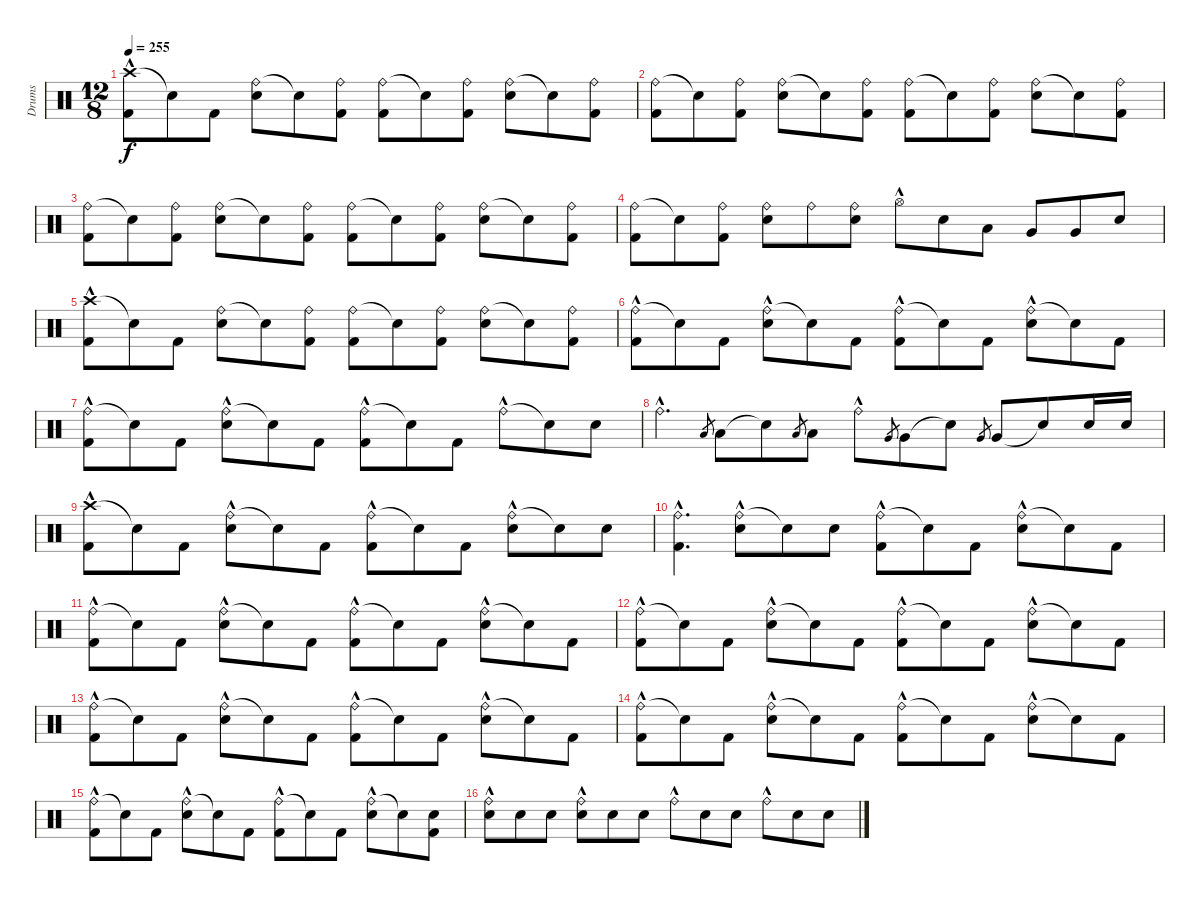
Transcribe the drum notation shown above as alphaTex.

\track ("Drums" "Drums") {instrument percussion}
\staff {score}
\articulation defaults
\ts (12 8)
\tempo 255
\clef neutral
\ks c
("Crash high (hit)"{hac} "Kick (hit) 2").8{dy f} "Snare (hit)"{t}.8 "Kick (hit) 2".8 ("Ride (bell)" "Electric Snare (hit)").8 "Snare (hit)"{t}.8 ("Ride (bell)" "Kick (hit) 2").8 ("Ride (bell)" "Kick (hit) 2").8 "Snare (hit)"{t}.8 ("Ride (bell)" "Kick (hit) 2").8 ("Ride (bell)" "Electric Snare (hit)").8 "Snare (hit)"{t}.8 ("Ride (bell)" "Kick (hit) 2").8 |
("Ride (bell)" "Kick (hit) 2").8 "Snare (hit)"{t}.8 ("Ride (bell)" "Kick (hit) 2").8 ("Ride (bell)" "Electric Snare (hit)").8 "Snare (hit)"{t}.8 ("Ride (bell)" "Kick (hit) 2").8 ("Ride (bell)" "Kick (hit) 2").8 "Snare (hit)"{t}.8 ("Ride (bell)" "Kick (hit) 2").8 ("Ride (bell)" "Electric Snare (hit)").8 "Snare (hit)"{t}.8 ("Ride (bell)" "Kick (hit) 2").8 |
("Ride (bell)" "Kick (hit) 2").8 "Snare (hit)"{t}.8 ("Ride (bell)" "Kick (hit) 2").8 ("Ride (bell)" "Electric Snare (hit)").8 "Snare (hit)"{t}.8 ("Ride (bell)" "Kick (hit) 2").8 ("Ride (bell)" "Kick (hit) 2").8 "Snare (hit)"{t}.8 ("Ride (bell)" "Kick (hit) 2").8 ("Ride (bell)" "Electric Snare (hit)").8 "Snare (hit)"{t}.8 ("Ride (bell)" "Kick (hit) 2").8 |
("Ride (bell)" "Kick (hit) 2").8 "Snare (hit)"{t}.8 ("Ride (bell)" "Kick (hit) 2").8 ("Ride (bell)" "Electric Snare (hit)").8 "Ride (bell)".8 ("Ride (bell)" "Electric Snare (hit)").8 "Hi-Hat (open)"{hac}.8 "Electric Snare (hit)".8 "Low Tom (hit)".8 "Very Low Tom (hit)".8 "Very Low Tom (hit)".8 "Electric Snare (hit)".8 |
("Crash high (hit)"{hac} "Kick (hit) 2").8 "Snare (hit)"{t}.8 "Kick (hit) 2".8 ("Ride (bell)" "Electric Snare (hit)").8 "Snare (hit)"{t}.8 ("Ride (bell)" "Kick (hit) 2").8 ("Ride (bell)" "Kick (hit) 2").8 "Snare (hit)"{t}.8 ("Ride (bell)" "Kick (hit) 2").8 ("Ride (bell)" "Electric Snare (hit)").8 "Snare (hit)"{t}.8 ("Ride (bell)" "Kick (hit) 2").8 |
("Ride (bell)"{hac} "Kick (hit) 2").8 "Snare (hit)"{t}.8 "Kick (hit) 2".8 ("Ride (bell)"{hac} "Electric Snare (hit)").8 "Snare (hit)"{t}.8 "Kick (hit) 2".8 ("Ride (bell)"{hac} "Kick (hit) 2").8 "Snare (hit)"{t}.8 "Kick (hit) 2".8 ("Ride (bell)"{hac} "Electric Snare (hit)").8 "Snare (hit)"{t}.8 "Kick (hit) 2".8 |
("Ride (bell)"{hac} "Kick (hit) 2").8 "Snare (hit)"{t}.8 "Kick (hit) 2".8 ("Ride (bell)"{hac} "Electric Snare (hit)").8 "Snare (hit)"{t}.8 "Kick (hit) 2".8 ("Ride (bell)"{hac} "Kick (hit) 2").8 "Snare (hit)"{t}.8 "Kick (hit) 2".8 "Ride (bell)"{hac}.8 "Snare (hit)"{t}.8 "Electric Snare (hit)".8 |
"Ride (bell)"{hac}.4{d} "Low Tom (hit)".8{gr} "Low Tom (hit)".8 "Snare (hit)"{t}.8 "Low Tom (hit)".8{gr} "Low Tom (hit)".8 "Ride (bell)"{hac}.8 "Very Low Tom (hit)".8{gr} "Very Low Tom (hit)".8 "Snare (hit)"{t}.8 "Very Low Tom (hit)".8{gr} "Very Low Tom (hit)".8 "Snare (hit)"{t}.8 "Electric Snare (hit)".16 "Electric Snare (hit)".16 |
("Crash high (hit)"{hac} "Kick (hit) 2").8 "Snare (hit)"{t}.8 "Kick (hit) 2".8 ("Ride (bell)"{hac} "Electric Snare (hit)").8 "Snare (hit)"{t}.8 "Kick (hit) 2".8 ("Ride (bell)"{hac} "Kick (hit) 2").8 "Snare (hit)"{t}.8 "Kick (hit) 2".8 ("Ride (bell)"{hac} "Electric Snare (hit)").8 "Snare (hit)"{t}.8 "Electric Snare (hit)".8 |
("Ride (bell)"{hac} "Kick (hit) 2"{hac}).4{d} ("Ride (bell)"{hac} "Electric Snare (hit)").8 "Snare (hit)"{t}.8 "Electric Snare (hit)".8 ("Ride (bell)"{hac} "Kick (hit) 2").8 "Snare (hit)"{t}.8 "Kick (hit) 2".8 ("Ride (bell)"{hac} "Electric Snare (hit)").8 "Snare (hit)"{t}.8 "Kick (hit) 2".8 |
("Ride (bell)"{hac} "Kick (hit) 2").8 "Snare (hit)"{t}.8 "Kick (hit) 2".8 ("Ride (bell)"{hac} "Electric Snare (hit)").8 "Snare (hit)"{t}.8 "Kick (hit) 2".8 ("Ride (bell)"{hac} "Kick (hit) 2").8 "Snare (hit)"{t}.8 "Kick (hit) 2".8 ("Ride (bell)"{hac} "Electric Snare (hit)").8 "Snare (hit)"{t}.8 "Kick (hit) 2".8 |
("Ride (bell)"{hac} "Kick (hit) 2").8 "Snare (hit)"{t}.8 "Kick (hit) 2".8 ("Ride (bell)"{hac} "Electric Snare (hit)").8 "Snare (hit)"{t}.8 "Kick (hit) 2".8 ("Ride (bell)"{hac} "Kick (hit) 2").8 "Snare (hit)"{t}.8 "Kick (hit) 2".8 ("Ride (bell)"{hac} "Electric Snare (hit)").8 "Snare (hit)"{t}.8 "Kick (hit) 2".8 |
("Ride (bell)"{hac} "Kick (hit) 2").8 "Snare (hit)"{t}.8 "Kick (hit) 2".8 ("Ride (bell)"{hac} "Electric Snare (hit)").8 "Snare (hit)"{t}.8 "Kick (hit) 2".8 ("Ride (bell)"{hac} "Kick (hit) 2").8 "Snare (hit)"{t}.8 "Kick (hit) 2".8 ("Ride (bell)"{hac} "Electric Snare (hit)").8 "Snare (hit)"{t}.8 "Kick (hit) 2".8 |
("Ride (bell)"{hac} "Kick (hit) 2").8 "Snare (hit)"{t}.8 "Kick (hit) 2".8 ("Ride (bell)"{hac} "Electric Snare (hit)").8 "Snare (hit)"{t}.8 "Kick (hit) 2".8 ("Ride (bell)"{hac} "Kick (hit) 2").8 "Snare (hit)"{t}.8 "Kick (hit) 2".8 ("Ride (bell)"{hac} "Electric Snare (hit)").8 "Snare (hit)"{t}.8 "Kick (hit) 2".8 |
("Ride (bell)"{hac} "Kick (hit) 2").8 "Snare (hit)"{t}.8 "Kick (hit) 2".8 ("Ride (bell)"{hac} "Electric Snare (hit)").8 "Snare (hit)"{t}.8 "Kick (hit) 2".8 ("Ride (bell)"{hac} "Kick (hit) 2").8 "Snare (hit)"{t}.8 "Kick (hit) 2".8 ("Ride (bell)"{hac} "Electric Snare (hit)").8 "Snare (hit)"{t}.8 ("Electric Snare (hit)" "Kick (hit) 2").8 |
("Ride (bell)"{hac} "Electric Snare (hit)").8 "Electric Snare (hit)".8 "Electric Snare (hit)".8 ("Ride (bell)"{hac} "Electric Snare (hit)").8 "Electric Snare (hit)".8 "Electric Snare (hit)".8 "Ride (bell)"{hac}.8 "Electric Snare (hit)".8 "Electric Snare (hit)".8 "Ride (bell)"{hac}.8 "Electric Snare (hit)".8 "Electric Snare (hit)".8
